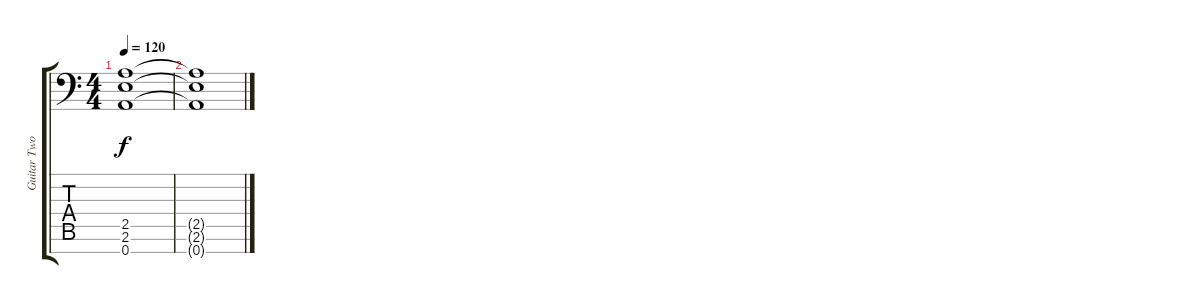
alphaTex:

\track ("Guitar Two" "Guitar Two") {instrument overdrivenguitar}
\staff {score tabs}
\tuning (D4 A3 F3 C3 G2 D2 A1) {hide}
\ts (4 4)
\tempo 120
\clef f4
\ks c
(2.5{t} 2.6{t} 0.7{t}).1{dy f} |
(2.5{t} 2.6{t} 0.7{t}).1
